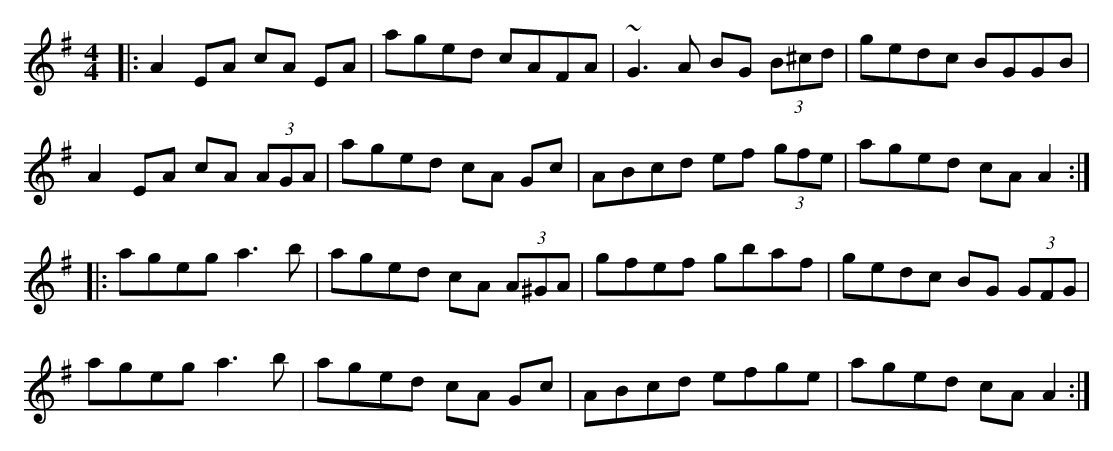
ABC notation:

X:1
M:4/4
K:Ador
|:A2 EA cA EA|aged cAFA|~G3 A BG (3B^cd|gedc BGGB|
A2 EA cA (3AGA|aged cA Gc|ABcd ef (3gfe|aged cA A2:|
|:ageg a3 b|aged cA (3A^GA|gfef gbaf|gedc BG (3GFG|
ageg a3 b |aged cA Gc|ABcd efge|aged cA A2:|
